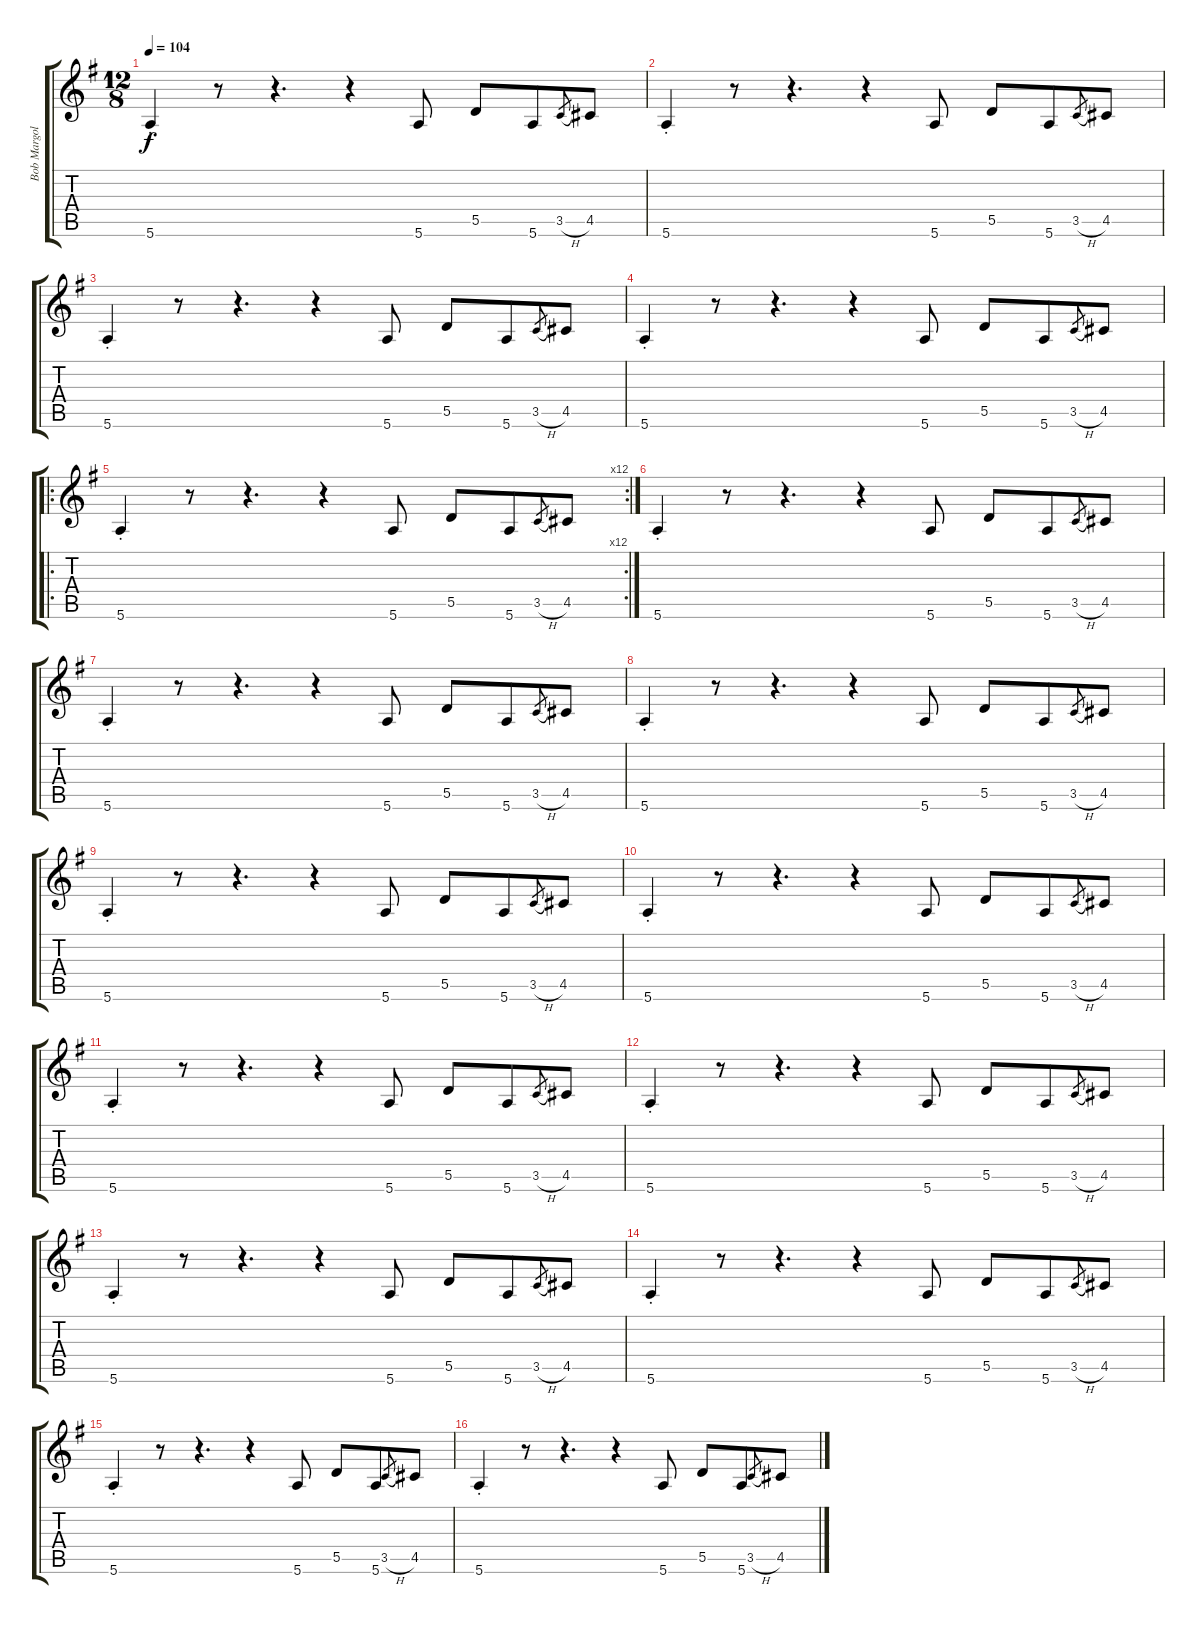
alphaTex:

\track ("Bob Margolin - Electric Guitar" "Bob Margol") {instrument electricguitarclean}
\staff {score tabs}
\tuning (E4 B3 G3 D3 A2 E2) {hide}
\ts (12 8)
\tempo 104
\clef g2
\ks g
5.6{st}.4{dy f} r.8 r.4{d} r.4 5.6.8 5.5.8 5.6.8 3.5{h}.8{gr} 4.5.8 |
5.6{st}.4 r.8 r.4{d} r.4 5.6.8 5.5.8 5.6.8 3.5{h}.8{gr} 4.5.8 |
5.6{st}.4 r.8 r.4{d} r.4 5.6.8 5.5.8 5.6.8 3.5{h}.8{gr} 4.5.8 |
5.6{st}.4 r.8 r.4{d} r.4 5.6.8 5.5.8 5.6.8 3.5{h}.8{gr} 4.5.8 |
\ro
\rc 12
5.6{st}.4 r.8 r.4{d} r.4 5.6.8 5.5.8 5.6.8 3.5{h}.8{gr} 4.5.8 |
5.6{st}.4 r.8 r.4{d} r.4 5.6.8 5.5.8 5.6.8 3.5{h}.8{gr} 4.5.8 |
5.6{st}.4 r.8 r.4{d} r.4 5.6.8 5.5.8 5.6.8 3.5{h}.8{gr} 4.5.8 |
5.6{st}.4 r.8 r.4{d} r.4 5.6.8 5.5.8 5.6.8 3.5{h}.8{gr} 4.5.8 |
5.6{st}.4 r.8 r.4{d} r.4 5.6.8 5.5.8 5.6.8 3.5{h}.8{gr} 4.5.8 |
5.6{st}.4 r.8 r.4{d} r.4 5.6.8 5.5.8 5.6.8 3.5{h}.8{gr} 4.5.8 |
5.6{st}.4 r.8 r.4{d} r.4 5.6.8 5.5.8 5.6.8 3.5{h}.8{gr} 4.5.8 |
5.6{st}.4 r.8 r.4{d} r.4 5.6.8 5.5.8 5.6.8 3.5{h}.8{gr} 4.5.8 |
5.6{st}.4 r.8 r.4{d} r.4 5.6.8 5.5.8 5.6.8 3.5{h}.8{gr} 4.5.8 |
5.6{st}.4 r.8 r.4{d} r.4 5.6.8 5.5.8 5.6.8 3.5{h}.8{gr} 4.5.8 |
5.6{st}.4 r.8 r.4{d} r.4 5.6.8 5.5.8 5.6.8 3.5{h}.8{gr} 4.5.8 |
5.6{st}.4 r.8 r.4{d} r.4 5.6.8 5.5.8 5.6.8 3.5{h}.8{gr} 4.5.8
